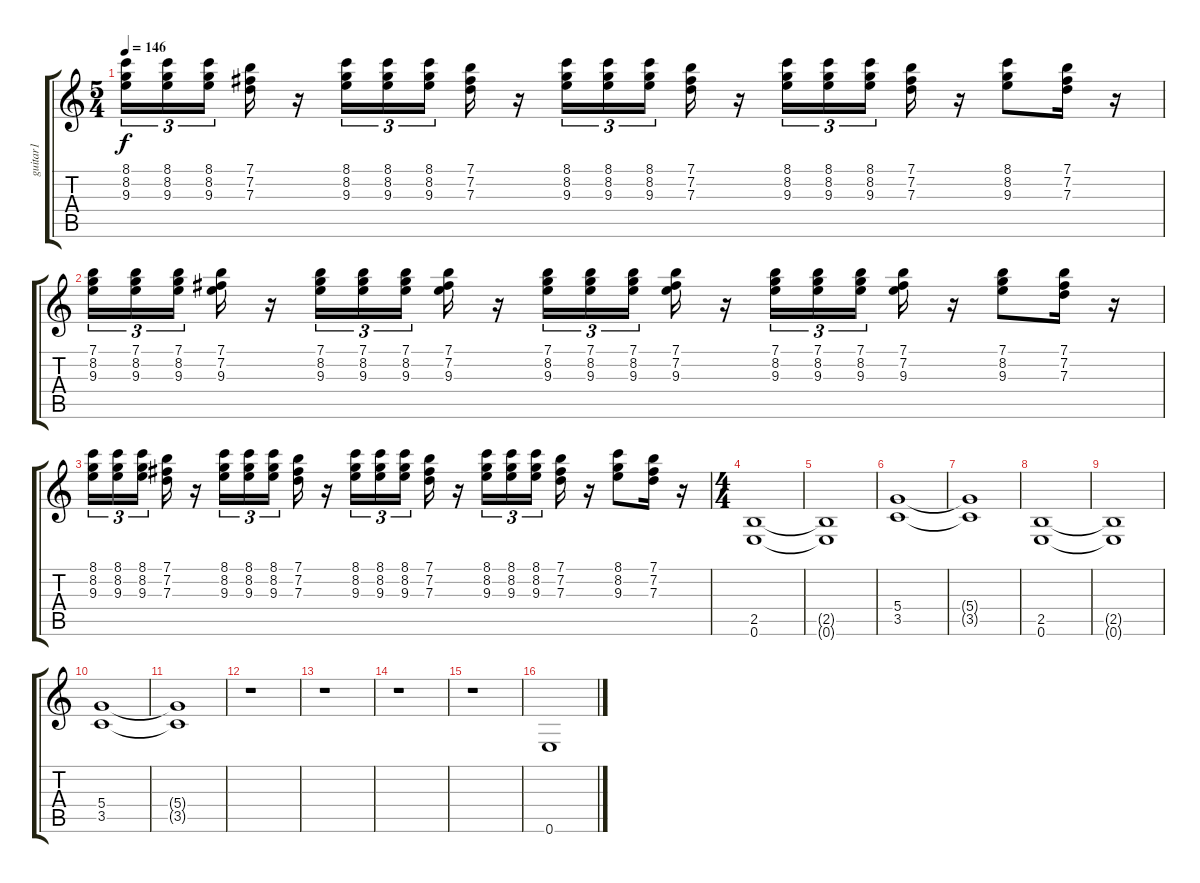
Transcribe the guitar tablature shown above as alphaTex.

\track ("guitar1" "guitar1") {instrument overdrivenguitar}
\staff {score tabs}
\tuning (E4 B3 G3 D3 A2 E2) {hide}
\ts (5 4)
\tempo 146
\clef g2
\ks c
(8.1 8.2 9.3).16{tu (3 2) dy f} (8.1 8.2 9.3).16{tu (3 2)} (8.1 8.2 9.3).16{tu (3 2)} (7.1 7.2 7.3).16 r.16 (8.1 8.2 9.3).16{tu (3 2)} (8.1 8.2 9.3).16{tu (3 2)} (8.1 8.2 9.3).16{tu (3 2)} (7.1 7.2 7.3).16 r.16 (8.1 8.2 9.3).16{tu (3 2)} (8.1 8.2 9.3).16{tu (3 2)} (8.1 8.2 9.3).16{tu (3 2)} (7.1 7.2 7.3).16 r.16 (8.1 8.2 9.3).16{tu (3 2)} (8.1 8.2 9.3).16{tu (3 2)} (8.1 8.2 9.3).16{tu (3 2)} (7.1 7.2 7.3).16 r.16 (8.1 8.2 9.3).8 (7.1 7.2 7.3).16 r.16 |
(7.1 8.2 9.3).16{tu (3 2)} (7.1 8.2 9.3).16{tu (3 2)} (7.1 8.2 9.3).16{tu (3 2)} (7.1 7.2 9.3).16 r.16 (7.1 8.2 9.3).16{tu (3 2)} (7.1 8.2 9.3).16{tu (3 2)} (7.1 8.2 9.3).16{tu (3 2)} (7.1 7.2 9.3).16 r.16 (7.1 8.2 9.3).16{tu (3 2)} (7.1 8.2 9.3).16{tu (3 2)} (7.1 8.2 9.3).16{tu (3 2)} (7.1 7.2 9.3).16 r.16 (7.1 8.2 9.3).16{tu (3 2)} (7.1 8.2 9.3).16{tu (3 2)} (7.1 8.2 9.3).16{tu (3 2)} (7.1 7.2 9.3).16 r.16 (7.1 8.2 9.3).8 (7.1 7.2 7.3).16 r.16 |
(8.1 8.2 9.3).16{tu (3 2)} (8.1 8.2 9.3).16{tu (3 2)} (8.1 8.2 9.3).16{tu (3 2)} (7.1 7.2 7.3).16 r.16 (8.1 8.2 9.3).16{tu (3 2)} (8.1 8.2 9.3).16{tu (3 2)} (8.1 8.2 9.3).16{tu (3 2)} (7.1 7.2 7.3).16 r.16 (8.1 8.2 9.3).16{tu (3 2)} (8.1 8.2 9.3).16{tu (3 2)} (8.1 8.2 9.3).16{tu (3 2)} (7.1 7.2 7.3).16 r.16 (8.1 8.2 9.3).16{tu (3 2)} (8.1 8.2 9.3).16{tu (3 2)} (8.1 8.2 9.3).16{tu (3 2)} (7.1 7.2 7.3).16 r.16 (8.1 8.2 9.3).8 (7.1 7.2 7.3).16 r.16 |
\ts (4 4)
(2.5 0.6).1 |
(2.5{t} 0.6{t}).1 |
(5.4 3.5).1 |
(5.4{t} 3.5{t}).1 |
(2.5 0.6).1 |
(2.5{t} 0.6{t}).1 |
(5.4 3.5).1 |
(5.4{t} 3.5{t}).1 |
r.1 |
r.1 |
r.1 |
r.1 |
0.6.1
